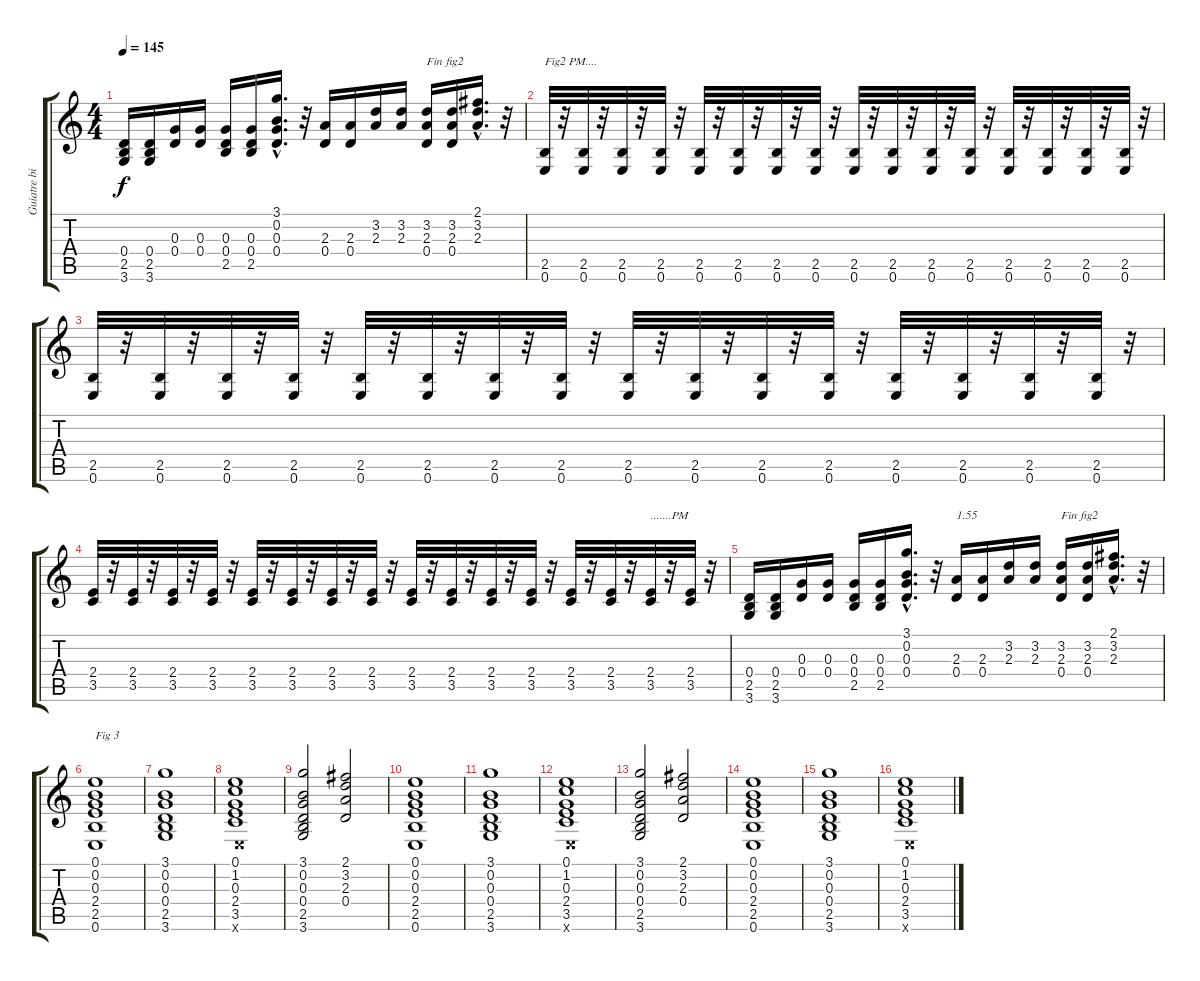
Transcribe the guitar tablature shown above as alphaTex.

\track ("Guiatre bis" "Guiatre bi") {instrument overdrivenguitar}
\staff {score tabs}
\tuning (E4 B3 G3 D3 A2 E2) {hide}
\ts (4 4)
\tempo 145
\clef g2
\ks c
(0.4 2.5 3.6).16{dy f} (0.4 2.5 3.6).16 (0.3 0.4).16 (0.3 0.4).16 (0.3 0.4 2.5).16 (0.3 0.4 2.5).16 (3.1{hac} 0.2{hac} 0.3{hac} 0.4{hac}).16{d} r.32 (2.3 0.4).16 (2.3 0.4).16 (3.2 2.3).16 (3.2 2.3).16 (3.2 2.3 0.4).16{txt "Fin fig2"} (3.2 2.3 0.4).16 (2.1{hac} 3.2{hac} 2.3{hac}).16{d} r.32 |
(2.5 0.6).32{txt "Fig2 PM...."} r.32 (2.5 0.6).32 r.32 (2.5 0.6).32 r.32 (2.5 0.6).32 r.32 (2.5 0.6).32 r.32 (2.5 0.6).32 r.32 (2.5 0.6).32 r.32 (2.5 0.6).32 r.32 (2.5 0.6).32 r.32 (2.5 0.6).32 r.32 (2.5 0.6).32 r.32 (2.5 0.6).32 r.32 (2.5 0.6).32 r.32 (2.5 0.6).32 r.32 (2.5 0.6).32 r.32 (2.5 0.6).32 r.32 |
(2.5 0.6).32 r.32 (2.5 0.6).32 r.32 (2.5 0.6).32 r.32 (2.5 0.6).32 r.32 (2.5 0.6).32 r.32 (2.5 0.6).32 r.32 (2.5 0.6).32 r.32 (2.5 0.6).32 r.32 (2.5 0.6).32 r.32 (2.5 0.6).32 r.32 (2.5 0.6).32 r.32 (2.5 0.6).32 r.32 (2.5 0.6).32 r.32 (2.5 0.6).32 r.32 (2.5 0.6).32 r.32 (2.5 0.6).32 r.32 |
(2.4 3.5).32 r.32 (2.4 3.5).32 r.32 (2.4 3.5).32 r.32 (2.4 3.5).32 r.32 (2.4 3.5).32 r.32 (2.4 3.5).32 r.32 (2.4 3.5).32 r.32 (2.4 3.5).32 r.32 (2.4 3.5).32 r.32 (2.4 3.5).32 r.32 (2.4 3.5).32 r.32 (2.4 3.5).32 r.32 (2.4 3.5).32 r.32 (2.4 3.5).32 r.32 (2.4 3.5).32{txt ".......PM"} r.32 (2.4 3.5).32 r.32 |
(0.4 2.5 3.6).16 (0.4 2.5 3.6).16 (0.3 0.4).16 (0.3 0.4).16 (0.3 0.4 2.5).16 (0.3 0.4 2.5).16 (3.1{hac} 0.2{hac} 0.3{hac} 0.4{hac}).16{d} r.32 (2.3 0.4).16{txt "1.55"} (2.3 0.4).16 (3.2 2.3).16 (3.2 2.3).16 (3.2 2.3 0.4).16{txt "Fin fig2"} (3.2 2.3 0.4).16 (2.1{hac} 3.2{hac} 2.3{hac}).16{d} r.32 |
(0.1 0.2 0.3 2.4 2.5 0.6).1{txt "Fig 3"} |
(3.1 0.2 0.3 0.4 2.5 3.6).1 |
(0.1 1.2 0.3 2.4 3.5 0.6{x}).1 |
(3.1 0.2 0.3 0.4 2.5 3.6).2 (2.1 3.2 2.3 0.4).2 |
(0.1 0.2 0.3 2.4 2.5 0.6).1 |
(3.1 0.2 0.3 0.4 2.5 3.6).1 |
(0.1 1.2 0.3 2.4 3.5 0.6{x}).1 |
(3.1 0.2 0.3 0.4 2.5 3.6).2 (2.1 3.2 2.3 0.4).2 |
(0.1 0.2 0.3 2.4 2.5 0.6).1 |
(3.1 0.2 0.3 0.4 2.5 3.6).1 |
(0.1 1.2 0.3 2.4 3.5 0.6{x}).1
